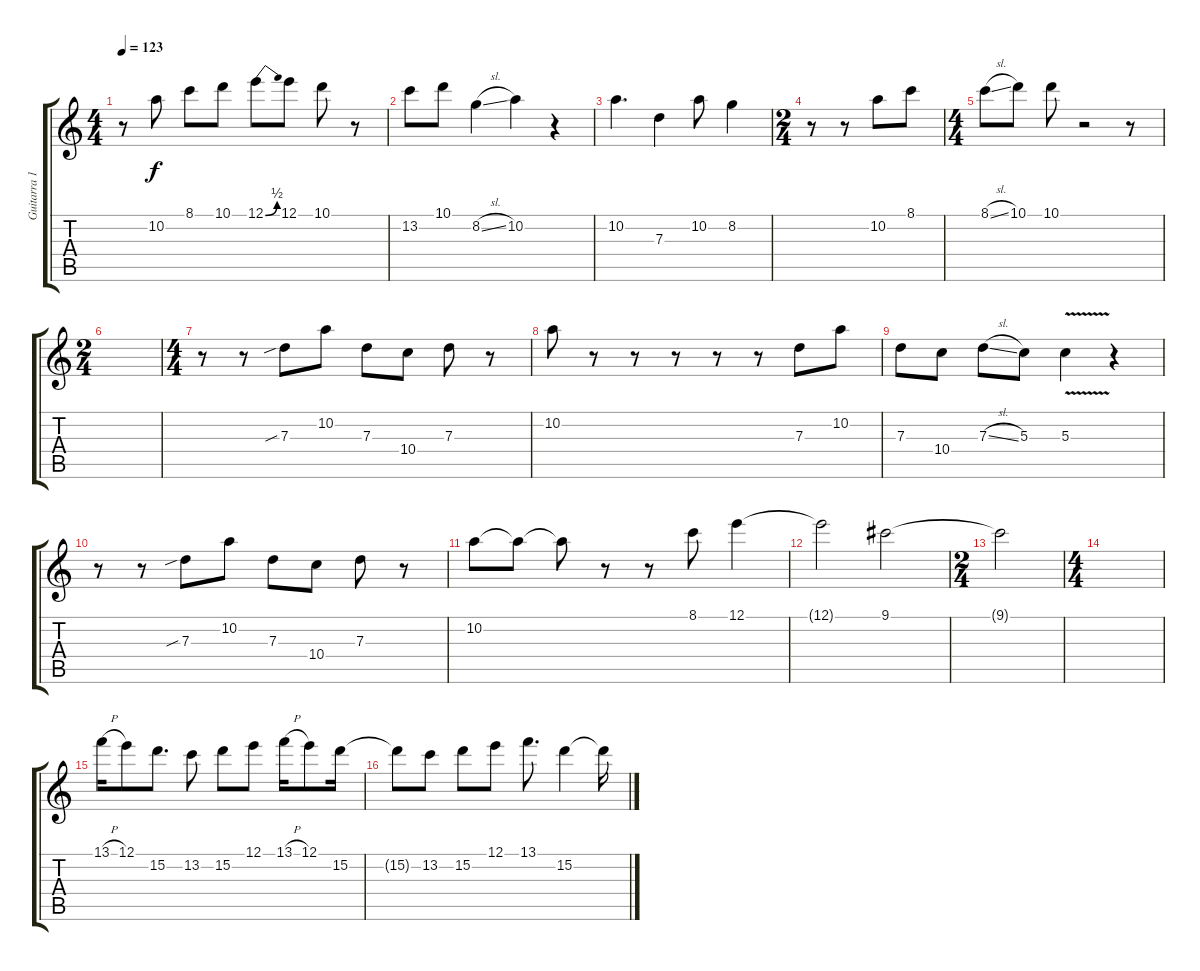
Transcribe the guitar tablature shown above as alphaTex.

\track ("Guitarra 1" "Guitarra 1") {instrument overdrivenguitar}
\staff {score tabs}
\tuning (E4 B3 G3 D3 A2 E2) {hide}
\ts (4 4)
\tempo 123
\clef g2
\ks c
r.8{dy f} 10.2.8 8.1.8 10.1.8 12.1{be (bend 0 0 60 2)}.8 12.1.8 10.1.8 r.8 |
13.2.8 10.1.8 8.2{sl}.4 10.2.4 r.4 |
10.2.4{d} 7.3.4 10.2.8 8.2.4 |
\ts (2 4)
r.8 r.8 10.2.8 8.1.8 |
\ts (4 4)
8.1{sl}.8 10.1.8 10.1.8 r.2 r.8 |
\ts (2 4)
|
\ts (4 4)
r.8 r.8 7.3{sib}.8 10.2.8 7.3.8 10.4.8 7.3.8 r.8 |
10.2.8 r.8 r.8 r.8 r.8 r.8 7.3.8 10.2.8 |
7.3.8 10.4.8 7.3{sl}.8 5.3.8 5.3{v}.4 r.4 |
r.8 r.8 7.3{sib}.8 10.2.8 7.3.8 10.4.8 7.3.8 r.8 |
10.2.8 10.2{t}.8 10.2{t}.8 r.8 r.8 8.1.8 12.1.4 |
12.1{t}.2 9.1.2 |
\ts (2 4)
9.1{t}.2 |
\ts (4 4)
|
13.1{h}.16 12.1.8 15.2.8{d} 13.2.8 15.2.8 12.1.8 13.1{h}.16 12.1.8 15.2.16 |
15.2{t}.8 13.2.8 15.2.8 12.1.8 13.1.8{d} 15.2.4 15.2{t}.16
